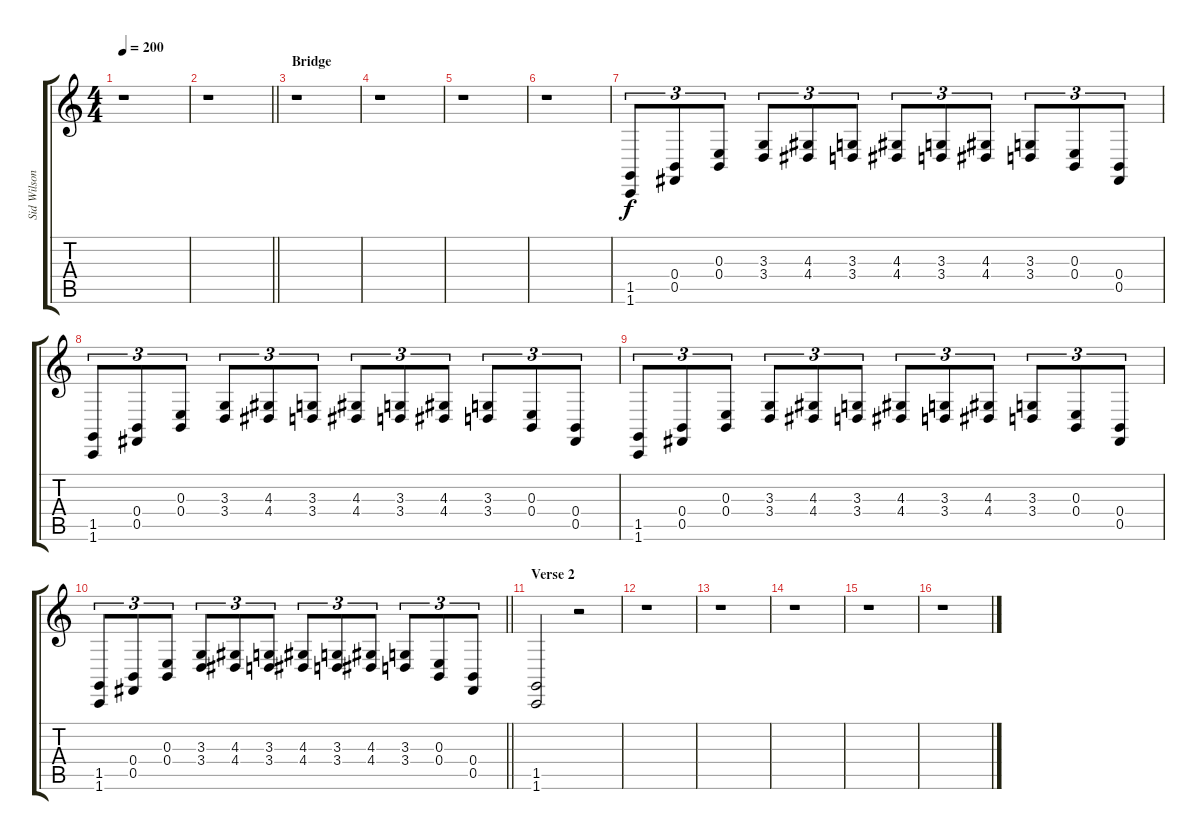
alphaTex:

\track ("Sid Wilson" "Sid Wilson") {mute instrument guitarfretnoise}
\staff {score tabs}
\tuning (Db4 Ab3 E3 B2 Gb2 B1) {hide}
\ts (4 4)
\tempo 200
\clef g2
\ks c
r.1{dy f} |
\barLineRight lightlight
r.1 |
\section ("" "Bridge")
r.1 |
r.1 |
r.1 |
r.1 |
(1.5 1.6).8{tu (3 2)} (0.4 0.5).8{tu (3 2)} (0.3 0.4).8{tu (3 2)} (3.3 3.4).8{tu (3 2)} (4.3 4.4).8{tu (3 2)} (3.3 3.4).8{tu (3 2)} (4.3 4.4).8{tu (3 2)} (3.3 3.4).8{tu (3 2)} (4.3 4.4).8{tu (3 2)} (3.3 3.4).8{tu (3 2)} (0.3 0.4).8{tu (3 2)} (0.4 0.5).8{tu (3 2)} |
(1.5 1.6).8{tu (3 2)} (0.4 0.5).8{tu (3 2)} (0.3 0.4).8{tu (3 2)} (3.3 3.4).8{tu (3 2)} (4.3 4.4).8{tu (3 2)} (3.3 3.4).8{tu (3 2)} (4.3 4.4).8{tu (3 2)} (3.3 3.4).8{tu (3 2)} (4.3 4.4).8{tu (3 2)} (3.3 3.4).8{tu (3 2)} (0.3 0.4).8{tu (3 2)} (0.4 0.5).8{tu (3 2)} |
(1.5 1.6).8{tu (3 2)} (0.4 0.5).8{tu (3 2)} (0.3 0.4).8{tu (3 2)} (3.3 3.4).8{tu (3 2)} (4.3 4.4).8{tu (3 2)} (3.3 3.4).8{tu (3 2)} (4.3 4.4).8{tu (3 2)} (3.3 3.4).8{tu (3 2)} (4.3 4.4).8{tu (3 2)} (3.3 3.4).8{tu (3 2)} (0.3 0.4).8{tu (3 2)} (0.4 0.5).8{tu (3 2)} |
\barLineRight lightlight
(1.5 1.6).8{tu (3 2)} (0.4 0.5).8{tu (3 2)} (0.3 0.4).8{tu (3 2)} (3.3 3.4).8{tu (3 2)} (4.3 4.4).8{tu (3 2)} (3.3 3.4).8{tu (3 2)} (4.3 4.4).8{tu (3 2)} (3.3 3.4).8{tu (3 2)} (4.3 4.4).8{tu (3 2)} (3.3 3.4).8{tu (3 2)} (0.3 0.4).8{tu (3 2)} (0.4 0.5).8{tu (3 2)} |
\section ("" "Verse 2")
(1.5 1.6).2 r.2 |
r.1 |
r.1 |
r.1 |
r.1 |
r.1
